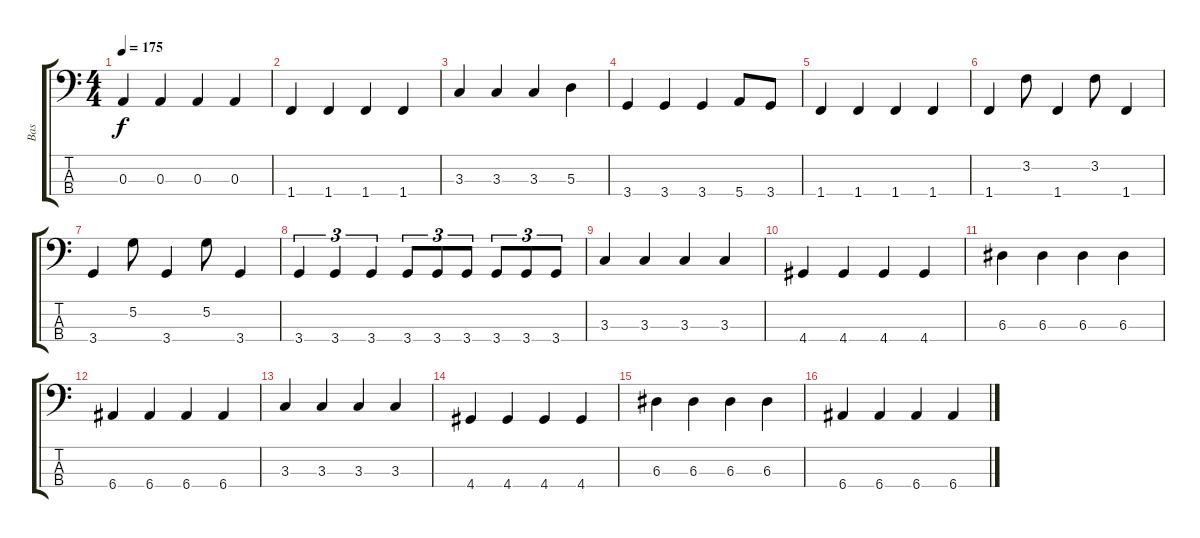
\track ("Bas" "Bas") {instrument electricbasspick}
\staff {score tabs}
\tuning (G2 D2 A1 E1) {hide}
\ts (4 4)
\tempo 175
\clef f4
\ks c
0.3.4{dy f} 0.3.4 0.3.4 0.3.4 |
1.4.4 1.4.4 1.4.4 1.4.4 |
3.3.4 3.3.4 3.3.4 5.3.4 |
3.4.4 3.4.4 3.4.4 5.4.8 3.4.8 |
1.4.4 1.4.4 1.4.4 1.4.4 |
1.4.4 3.2.8 1.4.4 3.2.8 1.4.4 |
3.4.4 5.2.8 3.4.4 5.2.8 3.4.4 |
3.4.4{tu (3 2)} 3.4.4{tu (3 2)} 3.4.4{tu (3 2)} 3.4.8{tu (3 2)} 3.4.8{tu (3 2)} 3.4.8{tu (3 2)} 3.4.8{tu (3 2)} 3.4.8{tu (3 2)} 3.4.8{tu (3 2)} |
3.3.4 3.3.4 3.3.4 3.3.4 |
4.4.4 4.4.4 4.4.4 4.4.4 |
6.3.4 6.3.4 6.3.4 6.3.4 |
6.4.4 6.4.4 6.4.4 6.4.4 |
3.3.4 3.3.4 3.3.4 3.3.4 |
4.4.4 4.4.4 4.4.4 4.4.4 |
6.3.4 6.3.4 6.3.4 6.3.4 |
6.4.4 6.4.4 6.4.4 6.4.4
